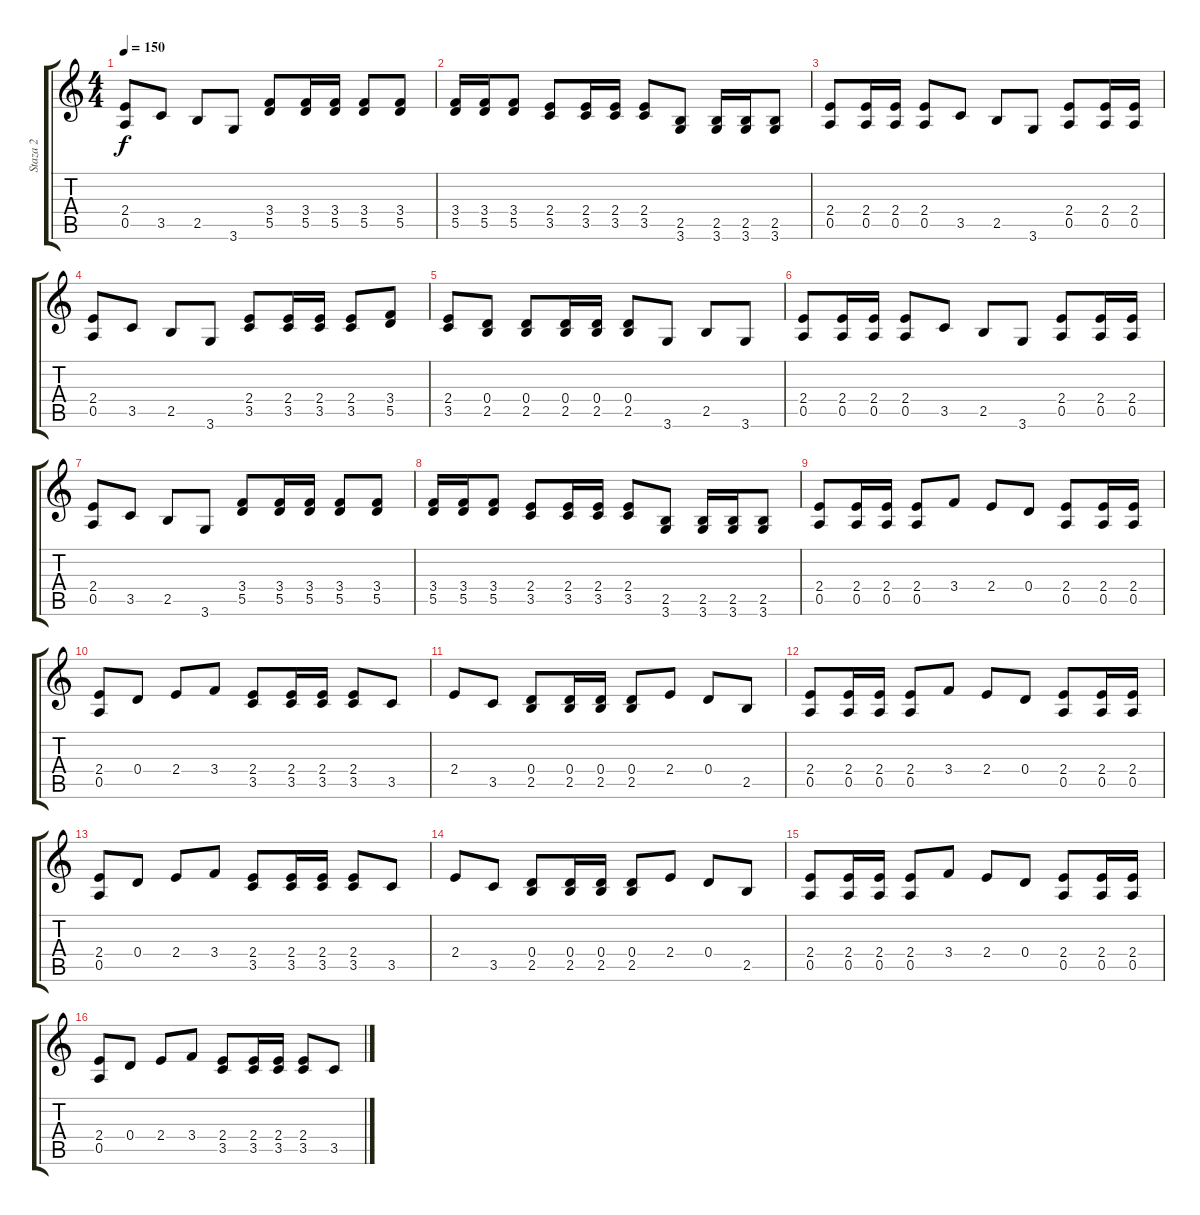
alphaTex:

\track ("Staza 2" "Staza 2") {instrument distortionguitar}
\staff {score tabs}
\tuning (E4 B3 G3 D3 A2 E2) {hide}
\ts (4 4)
\tempo 150
\clef g2
\ks c
(2.4 0.5).8{dy f} 3.5.8 2.5.8 3.6.8 (3.4 5.5).8 (3.4 5.5).16 (3.4 5.5).16 (3.4 5.5).8 (3.4 5.5).8 |
(3.4 5.5).16 (3.4 5.5).16 (3.4 5.5).8 (2.4 3.5).8 (2.4 3.5).16 (2.4 3.5).16 (2.4 3.5).8 (2.5 3.6).8 (2.5 3.6).16 (2.5 3.6).16 (2.5 3.6).8 |
(2.4 0.5).8 (2.4 0.5).16 (2.4 0.5).16 (2.4 0.5).8 3.5.8 2.5.8 3.6.8 (2.4 0.5).8 (2.4 0.5).16 (2.4 0.5).16 |
(2.4 0.5).8 3.5.8 2.5.8 3.6.8 (2.4 3.5).8 (2.4 3.5).16 (2.4 3.5).16 (2.4 3.5).8 (3.4 5.5).8 |
(2.4 3.5).8 (0.4 2.5).8 (0.4 2.5).8 (0.4 2.5).16 (0.4 2.5).16 (0.4 2.5).8 3.6.8 2.5.8 3.6.8 |
(2.4 0.5).8 (2.4 0.5).16 (2.4 0.5).16 (2.4 0.5).8 3.5.8 2.5.8 3.6.8 (2.4 0.5).8 (2.4 0.5).16 (2.4 0.5).16 |
(2.4 0.5).8 3.5.8 2.5.8 3.6.8 (3.4 5.5).8 (3.4 5.5).16 (3.4 5.5).16 (3.4 5.5).8 (3.4 5.5).8 |
(3.4 5.5).16 (3.4 5.5).16 (3.4 5.5).8 (2.4 3.5).8 (2.4 3.5).16 (2.4 3.5).16 (2.4 3.5).8 (2.5 3.6).8 (2.5 3.6).16 (2.5 3.6).16 (2.5 3.6).8 |
(2.4 0.5).8 (2.4 0.5).16 (2.4 0.5).16 (2.4 0.5).8 3.4.8 2.4.8 0.4.8 (2.4 0.5).8 (2.4 0.5).16 (2.4 0.5).16 |
(2.4 0.5).8 0.4.8 2.4.8 3.4.8 (2.4 3.5).8 (2.4 3.5).16 (2.4 3.5).16 (2.4 3.5).8 3.5.8 |
2.4.8 3.5.8 (0.4 2.5).8 (0.4 2.5).16 (0.4 2.5).16 (0.4 2.5).8 2.4.8 0.4.8 2.5.8 |
(2.4 0.5).8 (2.4 0.5).16 (2.4 0.5).16 (2.4 0.5).8 3.4.8 2.4.8 0.4.8 (2.4 0.5).8 (2.4 0.5).16 (2.4 0.5).16 |
(2.4 0.5).8 0.4.8 2.4.8 3.4.8 (2.4 3.5).8 (2.4 3.5).16 (2.4 3.5).16 (2.4 3.5).8 3.5.8 |
2.4.8 3.5.8 (0.4 2.5).8 (0.4 2.5).16 (0.4 2.5).16 (0.4 2.5).8 2.4.8 0.4.8 2.5.8 |
(2.4 0.5).8 (2.4 0.5).16 (2.4 0.5).16 (2.4 0.5).8 3.4.8 2.4.8 0.4.8 (2.4 0.5).8 (2.4 0.5).16 (2.4 0.5).16 |
(2.4 0.5).8 0.4.8 2.4.8 3.4.8 (2.4 3.5).8 (2.4 3.5).16 (2.4 3.5).16 (2.4 3.5).8 3.5.8
